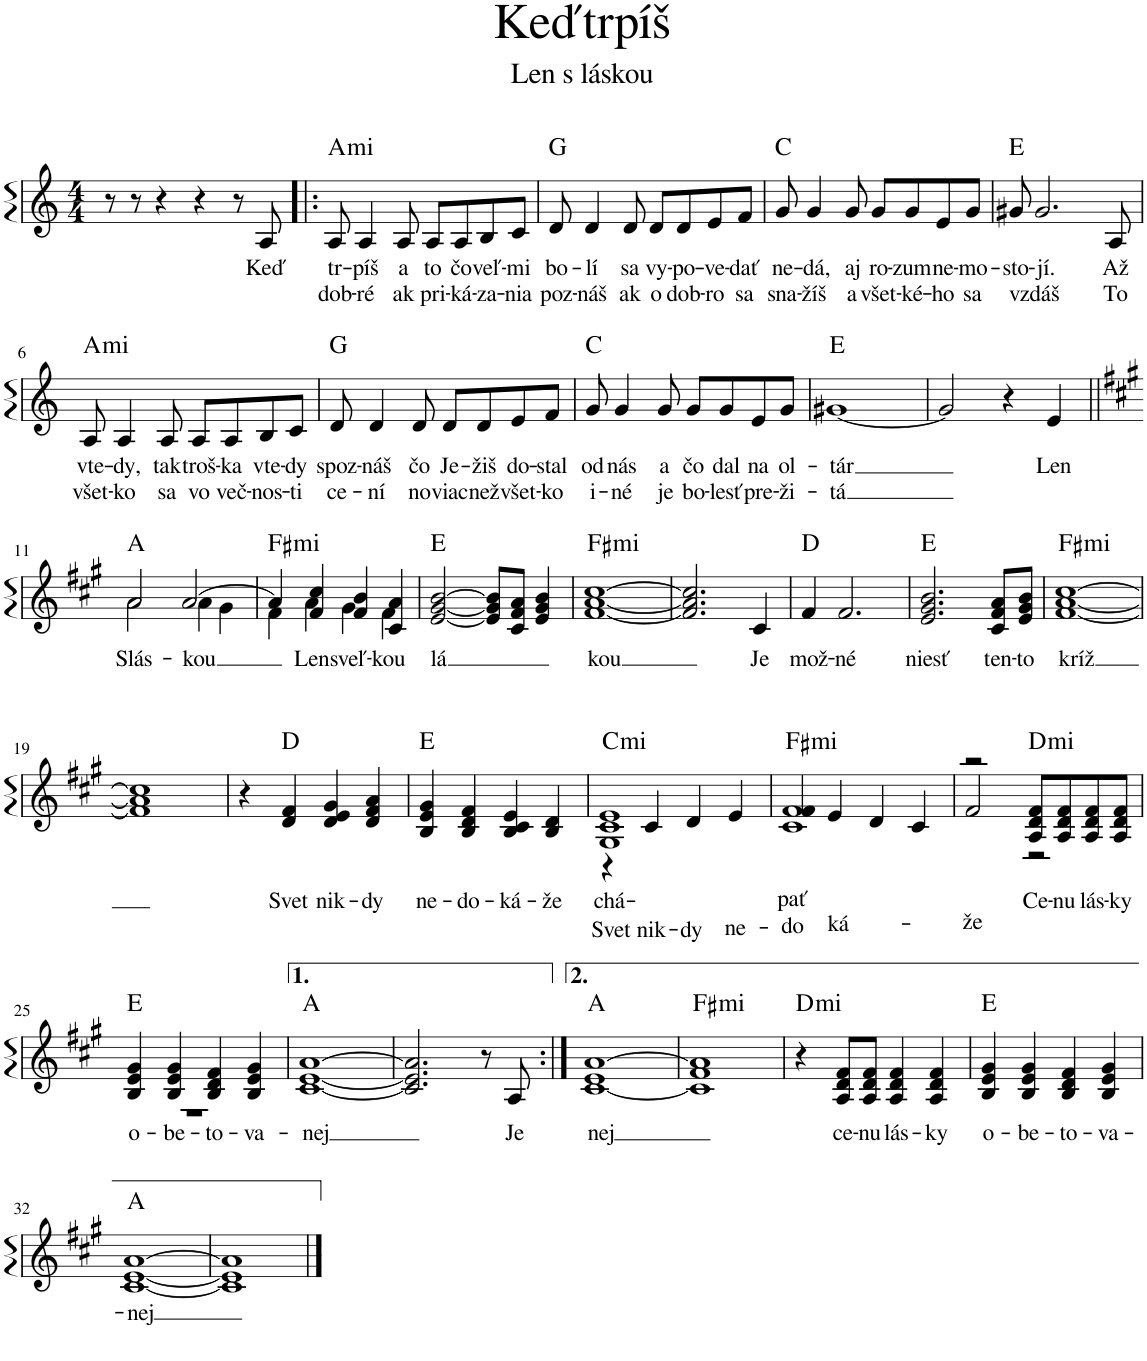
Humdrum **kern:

**kern	**text	**text	**harte
*part1	*part1	*part1	*part1
*staff1	*staff1	*staff1	*
*I"Piano	*	*	*
*I'Pno.	*	*	*
*clefG2	*	*	*
*k[]	*	*	*
*M4/4	*	*	*
=1	=1	=1	=1
8r	.	.	.
8r	.	.	.
4r	.	.	.
4r	.	.	.
8r	.	.	.
!	!LO:LY:b	!	!
8A/	Keď	.	.
=2!|:	=2!|:	=2!|:	=2!|:
!	!LO:LY:b	!LO:LY:b	!LO:H:kt=mi
8A/	tr-	dob-	A:min
!	!LO:LY:b	!LO:LY:b	!
4A/	-píš	-ré	.
!	!LO:LY:b	!LO:LY:b	!
8A/	a	ak	.
!	!LO:LY:b	!LO:LY:b	!
8A/L	to	pri-	.
!	!LO:LY:b	!LO:LY:b	!
8A/	čo	-ká-	.
!	!LO:LY:b	!LO:LY:b	!
8B/	veľ-	-za-	.
!	!LO:LY:b	!LO:LY:b	!
8c/J	-mi	-nia	.
=3	=3	=3	=3
!	!LO:LY:b	!LO:LY:b	!
8d/	bo-	poz-	G:maj
!	!LO:LY:b	!LO:LY:b	!
4d/	-lí	-náš	.
!	!LO:LY:b	!LO:LY:b	!
8d/	sa	ak	.
!	!LO:LY:b	!LO:LY:b	!
8d/L	vy-	o	.
!	!LO:LY:b	!LO:LY:b	!
8d/	-po-	dob-	.
!	!LO:LY:b	!LO:LY:b	!
8e/	-ve-	-ro	.
!	!LO:LY:b	!LO:LY:b	!
8f/J	-dať	sa	.
=4	=4	=4	=4
!	!LO:LY:b	!LO:LY:b	!
8g/	ne-	sna-	C:maj
!	!LO:LY:b	!LO:LY:b	!
4g/	-dá,	-žíš	.
!	!LO:LY:b	!LO:LY:b	!
8g/	aj	a	.
!	!LO:LY:b	!LO:LY:b	!
8g/L	ro-	všet-	.
!	!LO:LY:b	!LO:LY:b	!
8g/	-zum	-ké-	.
!	!LO:LY:b	!LO:LY:b	!
8e/	ne-	-ho	.
!	!LO:LY:b	!LO:LY:b	!
8g/J	-mo-	sa	.
=5	=5	=5	=5
!	!LO:LY:b	!LO:LY:b	!
8g#X/	-sto-	vzdáš	E:maj
!	!LO:LY:b	!	!
2.g#/	-jí.	.	.
!	!LO:LY:b	!LO:LY:b	!
8A/	Až	To	.
!!LO:LB:g=z
=6	=6	=6	=6
!	!LO:LY:b	!LO:LY:b	!LO:H:kt=mi
8A/	vte-	všet-	A:min
!	!LO:LY:b	!LO:LY:b	!
4A/	-dy,	-ko	.
!	!LO:LY:b	!LO:LY:b	!
8A/	tak	sa	.
!	!LO:LY:b	!LO:LY:b	!
8A/L	troš-	vo	.
!	!LO:LY:b	!LO:LY:b	!
8A/	-ka	več-	.
!	!LO:LY:b	!LO:LY:b	!
8B/	vte-	-nos-	.
!	!LO:LY:b	!LO:LY:b	!
8c/J	-dy	-ti	.
=7	=7	=7	=7
!	!LO:LY:b	!LO:LY:b	!
8d/	spoz-	ce-	G:maj
!	!LO:LY:b	!LO:LY:b	!
4d/	-náš	-ní	.
!	!LO:LY:b	!LO:LY:b	!
8d/	čo	no	.
!	!LO:LY:b	!LO:LY:b	!
8d/L	Je-	viac	.
!	!LO:LY:b	!LO:LY:b	!
8d/	-žiš	než	.
!	!LO:LY:b	!LO:LY:b	!
8e/	do-	všet-	.
!	!LO:LY:b	!LO:LY:b	!
8f/J	-stal	-ko	.
=8	=8	=8	=8
!	!LO:LY:b	!LO:LY:b	!
8g/	od	i-	C:maj
!	!LO:LY:b	!LO:LY:b	!
4g/	nás	-né	.
!	!LO:LY:b	!LO:LY:b	!
8g/	a	je	.
!	!LO:LY:b	!LO:LY:b	!
8g/L	čo	bo-	.
!	!LO:LY:b	!LO:LY:b	!
8g/	dal	-lesť	.
!	!LO:LY:b	!LO:LY:b	!
8e/	na	pre-	.
!	!LO:LY:b	!LO:LY:b	!
8g/J	ol-	-ži-	.
=9	=9	=9	=9
!	!LO:LY:b	!LO:LY:b	!
[1g#X	-tár	-tá	E:maj
=10	=10	=10	=10
2g#/]	.	.	.
4r	.	.	.
!	!LO:LY:b	!	!
4e/	Len	.	.
!!LO:LB:g=z
=11||	=11||	=11||	=11||
*k[f#c#g#]	*	*	*
!	!LO:LY:b	!	!
*^	*	*	*
2a/	2a\	Slás-	.	A:maj
!	!	!LO:LY:b	!	!
[2a/	4a\	-kou	.	.
.	4g#\	.	.	.
=12	=12	=12	=12	=12
!	!	!	!	!LO:H:kt=mi
4a/]	4f#\	.	.	F#:min
!	!	!LO:LY:b	!	!
4f#/ 4cc#/	4a\	Len	.	.
!	!	!LO:LY:b	!	!
4f#/ 4b/	4g#\	sveľ-	.	.
!	!	!LO:LY:b	!	!
4c#/ 4a/	4f#\	-kou	.	.
=13	=13	=13	=13	=13
!	!	!LO:LY:b	!	!
*v	*v	*	*	*
[2e/ [2g#/ [2b/	lá	.	E:maj
8e/] 8g#/] 8b/]L	.	.	.
8c#/ 8f#/ 8a/J	.	.	.
4e/ 4g#/ 4b/	.	.	.
=14	=14	=14	=14
!	!LO:LY:b	!	!LO:H:kt=mi
[1f# [1a [1cc#	kou	.	F#:min
=15	=15	=15	=15
2.f#/] 2.a/] 2.cc#/]	.	.	.
!	!LO:LY:b	!	!
4c#/	Je	.	.
=16	=16	=16	=16
!	!LO:LY:b	!	!
4f#/	mož-	.	D:maj
!	!LO:LY:b	!	!
2.f#/	-né	.	.
=17	=17	=17	=17
!	!LO:LY:b	!	!
2.e/ 2.g#/ 2.b/	niesť	.	E:maj
!	!LO:LY:b	!	!
8c#/ 8f#/ 8a/L	ten-	.	.
!	!LO:LY:b	!	!
8e/ 8g#/ 8b/J	-to	.	.
=18	=18	=18	=18
!	!LO:LY:b	!	!LO:H:kt=mi
[1f# [1a [1cc#	kríž	.	F#:min
!!LO:LB:g=z
=19	=19	=19	=19
1f#] 1a] 1cc#]	.	.	.
=20	=20	=20	=20
4r	.	.	.
!	!LO:LY:b	!	!
4d/ 4f#/	Svet	.	D:maj
!	!LO:LY:b	!	!
4d/ 4e/ 4g#/	nik-	.	.
!	!LO:LY:b	!	!
4d/ 4f#/ 4a/	-dy	.	.
=21	=21	=21	=21
!	!LO:LY:b	!	!
4B/ 4e/ 4g#/	ne-	.	E:maj
!	!LO:LY:b	!	!
4B/ 4d/ 4f#/	-do-	.	.
!	!LO:LY:b	!	!
4B/ 4c#/ 4e/	-ká-	.	.
!	!LO:LY:b	!	!
4B/ 4d/	-že	.	.
=22	=22	=22	=22
!	!LO:LY:b	!	!
*^	*	*	*
*	*^	*	*	*
!	!	!	!LO:LY:b	!	!LO:H:kt=mi
1G# 1e	1c#	4r	Svet	.	C:min
!	!	!	!LO:LY:b	!	!
.	.	4c#/	nik-	.	.
!	!	!	!LO:LY:b	!	!
.	.	4d/	-dy	.	.
!	!	!	!LO:LY:b	!	!
.	.	4e/	ne-	.	.
=23	=23	=23	=23	=23	=23
!	!	!	!LO:LY:b	!	!
!	!	!	!LO:LY:b	!	!LO:H:kt=mi
*	*v	*v	*	*	*
1c# 1f#	4f#/	-do	.	F#:min
!	!	!LO:LY:b	!	!
.	4e/	ká-	.	.
.	4d/	.	.	.
.	4c#/	.	.	.
=24	=24	=24	=24	=24
!	!	!LO:LY:b	!	!
2r	2f#/	-že	.	.
!	!	!LO:LY:b	!	!LO:H:kt=mi
8A/ 8d/ 8f#/L	2r	Ce-	.	D:min
!	!	!LO:LY:b	!	!
8A/ 8d/ 8f#/	.	-nu	.	.
!	!	!LO:LY:b	!	!
8A/ 8d/ 8f#/	.	lás-	.	.
!	!	!LO:LY:b	!	!
8A/ 8d/ 8f#/J	.	-ky	.	.
!!LO:LB:g=z	!!
=25	=25	=25	=25	=25
!	!	!LO:LY:b	!	!
4B/ 4e/ 4g#/	1r	o-	.	E:maj
!	!	!LO:LY:b	!	!
4B/ 4e/ 4g#/	.	-be-	.	.
!	!	!LO:LY:b	!	!
4B/ 4d/ 4f#/	.	-to-	.	.
!	!	!LO:LY:b	!	!
4B/ 4e/ 4g#/	.	-va-	.	.
*v	*v	*	*	*
=26	=26	=26	=26
!	!LO:LY:b	!	!
[1c# [1e [1a	-nej	.	A:maj
=27	=27	=27	=27
2.c#/] 2.e/] 2.a/]	.	.	.
8r	.	.	.
!	!LO:LY:b	!	!
8A/	Je	.	.
=28:|!	=28:|!	=28:|!	=28:|!
!	!LO:LY:b	!	!
[1c# 1e [1a	nej	.	A:maj
=29	=29	=29	=29
!	!	!	!LO:H:kt=mi
1c#] 1f# 1a]	.	.	F#:min
=30	=30	=30	=30
!	!	!	!LO:H:kt=mi
4r	.	.	D:min
!	!LO:LY:b	!	!
8A/ 8d/ 8f#/L	ce-	.	.
!	!LO:LY:b	!	!
8A/ 8d/ 8f#/J	-nu	.	.
!	!LO:LY:b	!	!
4A/ 4d/ 4f#/	lás-	.	.
!	!LO:LY:b	!	!
4A/ 4d/ 4f#/	-ky	.	.
=31	=31	=31	=31
!	!LO:LY:b	!	!
4B/ 4e/ 4g#/	o-	.	E:maj
!	!LO:LY:b	!	!
4B/ 4e/ 4g#/	-be-	.	.
!	!LO:LY:b	!	!
4B/ 4d/ 4f#/	-to-	.	.
!	!LO:LY:b	!	!
4B/ 4e/ 4g#/	-va-	.	.
!!LO:LB:g=z
=32	=32	=32	=32
!	!LO:LY:b	!	!
[1c# [1e [1a	-nej	.	A:maj
=33	=33	=33	=33
1c#] 1e] 1a]	.	.	.
==	==	==	==
*-	*-	*-	*-
